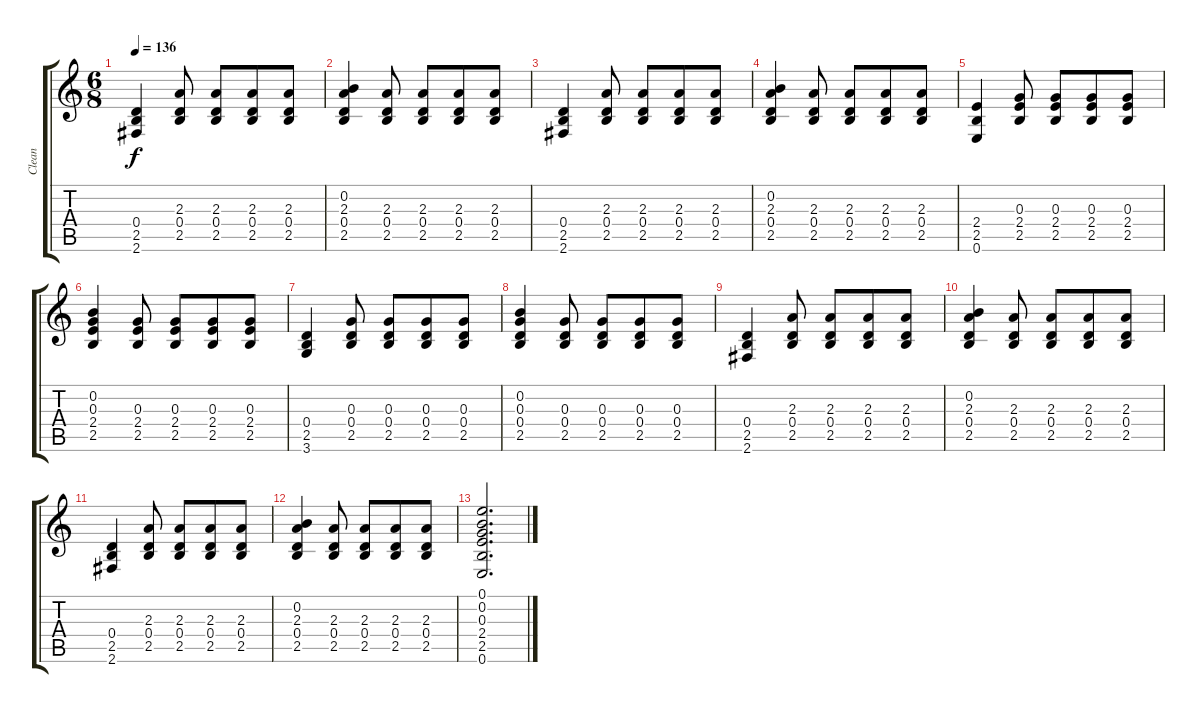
\track ("Clean" "Clean") {instrument acousticguitarsteel}
\staff {score tabs}
\tuning (E4 B3 G3 D3 A2 E2) {hide}
\ts (6 8)
\tempo 136
\clef g2
\ks c
(0.4 2.5 2.6).4{dy f} (2.3 0.4 2.5).8 (2.3 0.4 2.5).8 (2.3 0.4 2.5).8 (2.3 0.4 2.5).8 |
(0.2 2.3 0.4 2.5).4 (2.3 0.4 2.5).8 (2.3 0.4 2.5).8 (2.3 0.4 2.5).8 (2.3 0.4 2.5).8 |
(0.4 2.5 2.6).4 (2.3 0.4 2.5).8 (2.3 0.4 2.5).8 (2.3 0.4 2.5).8 (2.3 0.4 2.5).8 |
(0.2 2.3 0.4 2.5).4 (2.3 0.4 2.5).8 (2.3 0.4 2.5).8 (2.3 0.4 2.5).8 (2.3 0.4 2.5).8 |
(2.4 2.5 0.6).4 (0.3 2.4 2.5).8 (0.3 2.4 2.5).8 (0.3 2.4 2.5).8 (0.3 2.4 2.5).8 |
(0.2 0.3 2.4 2.5).4 (0.3 2.4 2.5).8 (0.3 2.4 2.5).8 (0.3 2.4 2.5).8 (0.3 2.4 2.5).8 |
(0.4 2.5 3.6).4 (0.3 0.4 2.5).8 (0.3 0.4 2.5).8 (0.3 0.4 2.5).8 (0.3 0.4 2.5).8 |
(0.2 0.3 0.4 2.5).4 (0.3 0.4 2.5).8 (0.3 0.4 2.5).8 (0.3 0.4 2.5).8 (0.3 0.4 2.5).8 |
(0.4 2.5 2.6).4 (2.3 0.4 2.5).8 (2.3 0.4 2.5).8 (2.3 0.4 2.5).8 (2.3 0.4 2.5).8 |
(0.2 2.3 0.4 2.5).4 (2.3 0.4 2.5).8 (2.3 0.4 2.5).8 (2.3 0.4 2.5).8 (2.3 0.4 2.5).8 |
(0.4 2.5 2.6).4 (2.3 0.4 2.5).8 (2.3 0.4 2.5).8 (2.3 0.4 2.5).8 (2.3 0.4 2.5).8 |
(0.2 2.3 0.4 2.5).4 (2.3 0.4 2.5).8 (2.3 0.4 2.5).8 (2.3 0.4 2.5).8 (2.3 0.4 2.5).8 |
(0.1 0.2 0.3 2.4 2.5 0.6).2{d}
